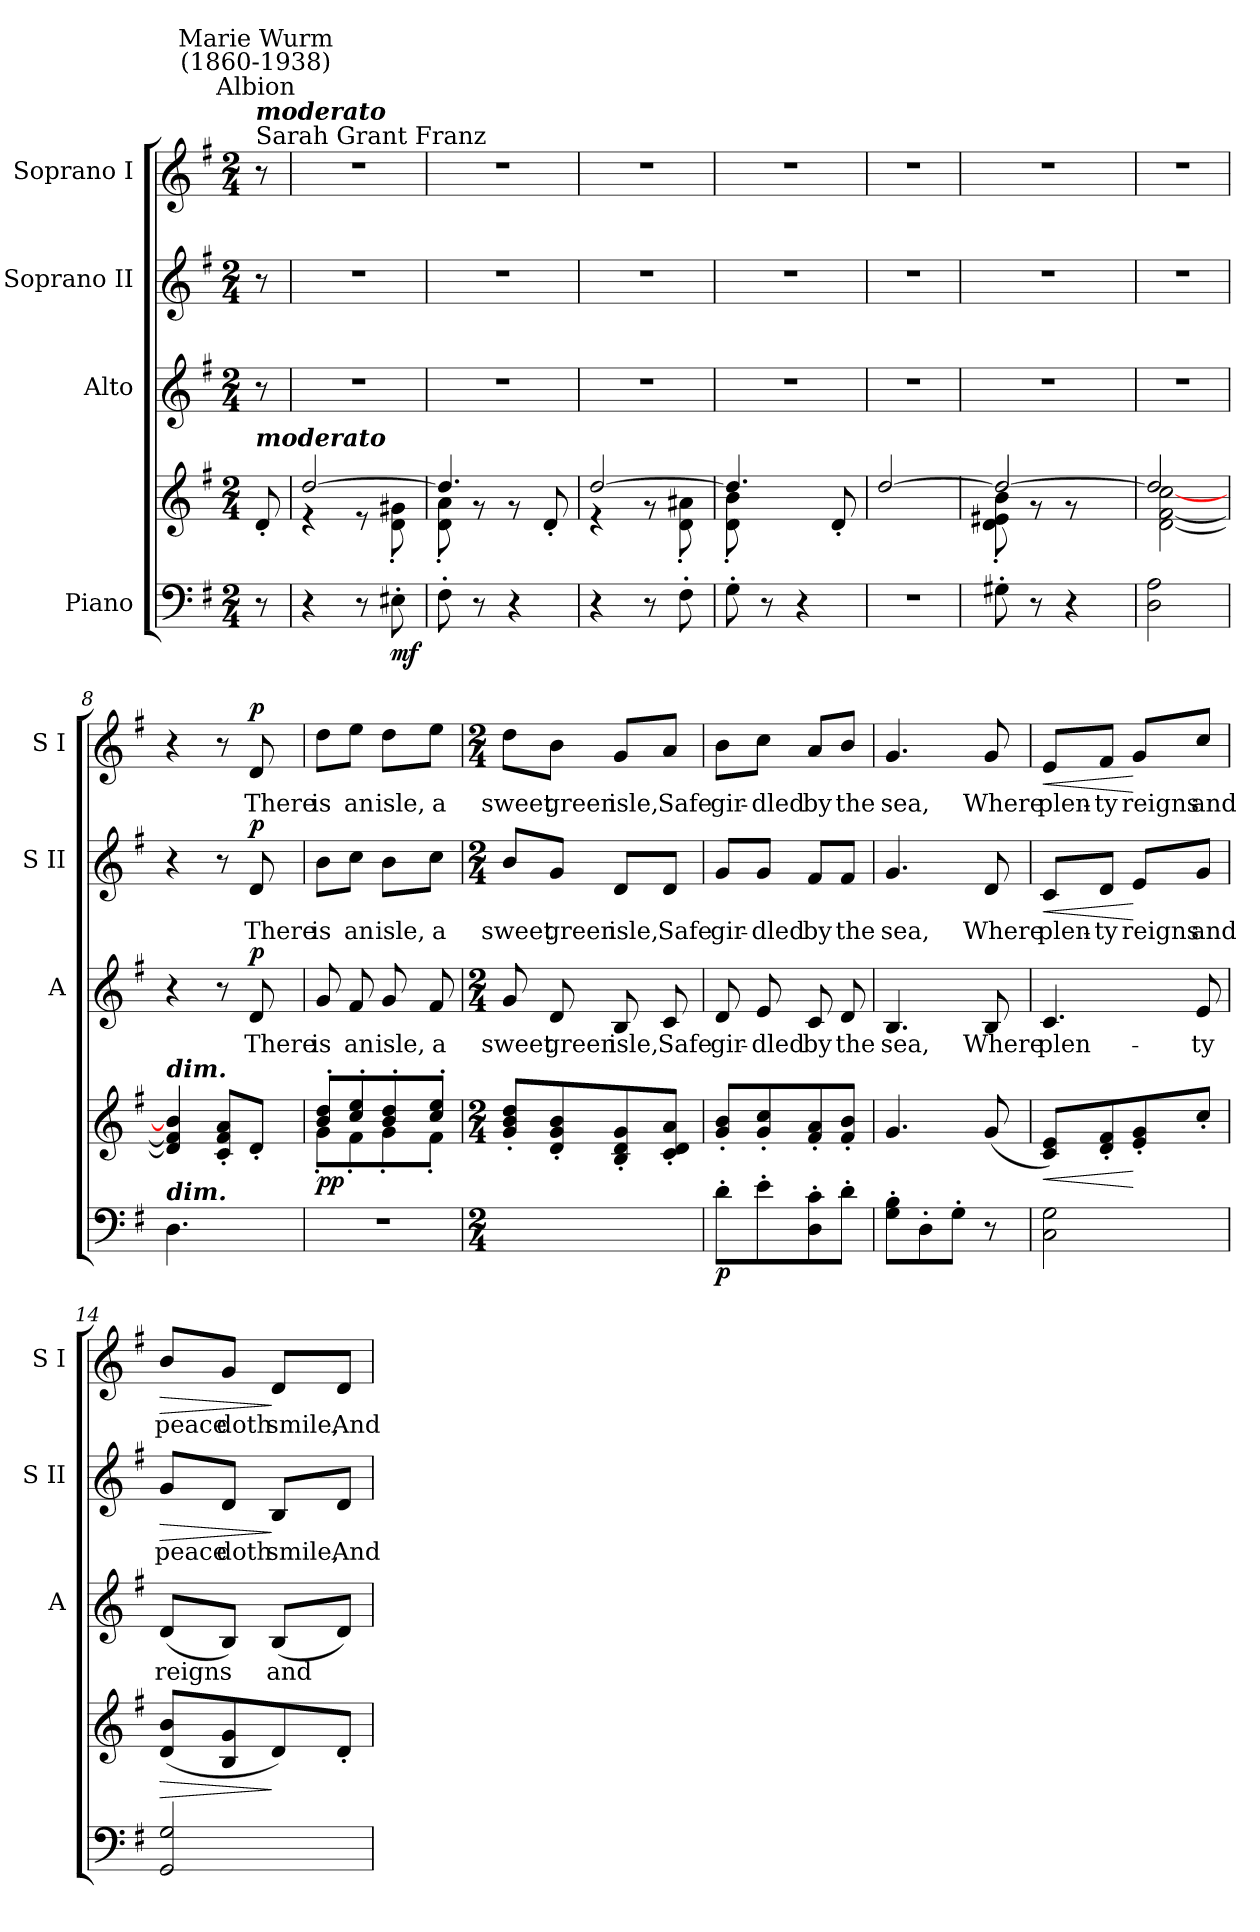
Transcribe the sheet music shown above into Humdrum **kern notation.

**kern	**kern	**dynam	**kern	**text	**dynam	**kern	**text	**dynam	**kern	**text	**dynam
*part4	*part4	*part4	*part3	*part3	*part3	*part2	*part2	*part2	*part1	*part1	*part1
*staff5	*staff4	*staff4/5	*staff3	*staff3	*staff3	*staff2	*staff2	*staff2	*staff1	*staff1	*staff1
*I"Piano	*	*	*I"Alto	*	*	*I"Soprano II	*	*	*I"Soprano I	*	*
*	*	*	*I'A	*	*	*I'S II	*	*	*I'S I	*	*
*clefF4	*clefG2	*	*clefG2	*	*	*clefG2	*	*	*clefG2	*	*
*k[f#]	*k[f#]	*	*k[f#]	*	*	*k[f#]	*	*	*k[f#]	*	*
*G:	*G:	*	*G:	*	*	*G:	*	*	*G:	*	*
*M2/4	*M2/4	*	*M2/4	*	*	*M2/4	*	*	*M2/4	*	*
=	=	=	=	=	=	=	=	=	=	=	=
*	*^	*	*	*	*	*	*	*	*	*	*
!	!	!	!	!	!	!	!	!	!	!LO:TX:a:t=Sarah Grant Franz	!	!
!	!	!	!	!	!	!	!	!	!	!LO:TX:a:Bi:t=moderato	!	!
!	!	!	!	!	!	!	!	!	!	!LO:TX:a:cj:t=Albion	!	!
!	!	!	!	!	!	!	!	!	!	!LO:TX:a:cj:t=Marie Wurm\n(1860-1938)	!	!
!	!LO:TX:a:Bi:t=moderato	!	!	!	!	!	!	!	!	!	!	!
8r	8d'/	8ryy	.	8r	.	.	8r	.	.	8r	.	.
=1	=1	=1	=1	=1	=1	=1	=1	=1	=1	=1	=1	=1
!	!	!	!	!LO:N:vis=1	!	!	!LO:N:vis=1	!	!	!LO:N:vis=1	!	!
4r	[2dd/	4r	.	2r	.	.	2r	.	.	2r	.	.
8r	.	8r	.	.	.	.	.	.	.	.	.	.
!	!	!	!LO:DY:b=2	!	!	!	!	!	!	!	!	!
8E#X'	.	8d\' 8g#X\'	mf	.	.	.	.	.	.	.	.	.
=2	=2	=2	=2	=2	=2	=2	=2	=2	=2	=2	=2	=2
!	!	!	!	!LO:N:vis=1	!	!	!LO:N:vis=1	!	!	!LO:N:vis=1	!	!
8F#'	4.dd/]	8d\' 8a\'	.	2r	.	.	2r	.	.	2r	.	.
8r	.	8r	.	.	.	.	.	.	.	.	.	.
4r	.	8r	.	.	.	.	.	.	.	.	.	.
.	8d'/	8ryy	.	.	.	.	.	.	.	.	.	.
=3	=3	=3	=3	=3	=3	=3	=3	=3	=3	=3	=3	=3
!	!	!	!	!LO:N:vis=1	!	!	!LO:N:vis=1	!	!	!LO:N:vis=1	!	!
4r	[2dd/	4r	.	2r	.	.	2r	.	.	2r	.	.
8r	.	8r	.	.	.	.	.	.	.	.	.	.
8F#'	.	8d\' 8a#X\'	.	.	.	.	.	.	.	.	.	.
=4	=4	=4	=4	=4	=4	=4	=4	=4	=4	=4	=4	=4
!	!	!	!	!LO:N:vis=1	!	!	!LO:N:vis=1	!	!	!LO:N:vis=1	!	!
8G'	4.dd/]	8d\' 8b\'	.	2r	.	.	2r	.	.	2r	.	.
8r	.	4.ryy	.	.	.	.	.	.	.	.	.	.
4r	.	.	.	.	.	.	.	.	.	.	.	.
.	8d'/	.	.	.	.	.	.	.	.	.	.	.
=5	=5	=5	=5	=5	=5	=5	=5	=5	=5	=5	=5	=5
!LO:N:vis=1	!	!LO:N:vis=1	!	!LO:N:vis=1	!	!	!LO:N:vis=1	!	!	!LO:N:vis=1	!	!
2r	[2dd/	2ryy	.	2r	.	.	2r	.	.	2r	.	.
=6	=6	=6	=6	=6	=6	=6	=6	=6	=6	=6	=6	=6
!	!	!	!	!LO:N:vis=1	!	!	!LO:N:vis=1	!	!	!LO:N:vis=1	!	!
8G#X'	2dd/_	8d\' 8e#X\' 8b\'	.	2r	.	.	2r	.	.	2r	.	.
8r	.	8r	.	.	.	.	.	.	.	.	.	.
4r	.	8r	.	.	.	.	.	.	.	.	.	.
.	.	8ryy	.	.	.	.	.	.	.	.	.	.
=7	=7	=7	=7	=7	=7	=7	=7	=7	=7	=7	=7	=7
!	!	!	!	!LO:N:vis=1	!	!	!LO:N:vis=1	!	!	!LO:N:vis=1	!	!
2D 2A	2dd/]	[2d\ [2f#\ [2cc\	.	2r	.	.	2r	.	.	2r	.	.
=8	=8	=8	=8	=8	=8	=8	=8	=8	=8	=8	=8	=8
!	!LO:TX:a:Bi:t=dim.	!	!	!	!	!	!	!	!	!	!	!
!LO:TX:a:Bi:t=dim.	!	!	!	!	!	!	!	!	!	!	!	!
4.D	4ryy	4d/] 4f#/] 4b/]	.	4r	.	.	4r	.	.	4r	.	.
.	8c/' 8f#/' 8a/'L	4ryy	.	8r	.	.	8r	.	.	8r	.	.
!	!	!	!	!	!LO:LY:b	!LO:DY:b	!	!LO:LY:b	!LO:DY:b	!	!LO:LY:b	!LO:DY:b
8ryy	8d'/J	.	.	8d	There	p	8d	There	p	8d	There	p
=9	=9	=9	=9	=9	=9	=9	=9	=9	=9	=9	=9	=9
!LO:N:vis=1	!	!	!LO:DY:b	!	!LO:LY:b	!	!	!LO:LY:b	!	!	!LO:LY:b	!
!	!	!	!LO:DY:n=1:b	!	!	!	!	!	!	!	!	!
2r	8b/' 8dd/'L	8g'\L	p p	8g	is	.	8b\L	is	.	8dd\L	is	.
!	!	!	!	!	!LO:LY:b	!	!	!LO:LY:b	!	!	!LO:LY:b	!
.	8cc/' 8ee/'	8f#'\	.	8f#	an	.	8cc\J	an	.	8ee\J	an	.
!	!	!	!	!	!LO:LY:b	!	!	!LO:LY:b	!	!	!LO:LY:b	!
.	8b/' 8dd/'	8g'\	.	8g	isle,	.	8b\L	isle,	.	8dd\L	isle,	.
!	!	!	!	!	!LO:LY:b	!	!	!LO:LY:b	!	!	!LO:LY:b	!
.	8cc/' 8ee/'J	8f#'\J	.	8f#	a	.	8cc\J	a	.	8ee\J	a	.
*	*v	*v	*	*	*	*	*	*	*	*	*	*
!!LO:LB:g=z
=10	=10	=10	=10	=10	=10	=10	=10	=10	=10	=10	=10
*M2/4	*M2/4	*	*M2/4	*	*	*M2/4	*	*	*M2/4	*	*
*	*^	*	*	*	*	*	*	*	*	*	*
!	!	!	!	!	!LO:LY:b	!	!	!LO:LY:b	!	!	!LO:LY:b	!
*	*v	*v	*	*	*	*	*	*	*	*	*	*
2ryy	8g' 8b' 8dd'L	.	8g	sweet	.	8b/L	sweet	.	8dd\L	sweet	.
!	!	!	!	!LO:LY:b	!	!	!LO:LY:b	!	!	!LO:LY:b	!
.	8d/' 8g/' 8b/'	.	8d/	green	.	8g/J	green	.	8b\J	green	.
!	!	!	!	!LO:LY:b	!	!	!LO:LY:b	!	!	!LO:LY:b	!
.	8B' 8d' 8g'	.	8B	isle,	.	8d/L	isle,	.	8g/L	isle,	.
!	!	!	!	!LO:LY:b	!	!	!LO:LY:b	!	!	!LO:LY:b	!
.	8c' 8d' 8a'J	.	8c	Safe	.	8d/J	Safe	.	8a/J	Safe	.
=11	=11	=11	=11	=11	=11	=11	=11	=11	=11	=11	=11
!	!	!LO:DY:b=2	!	!LO:LY:b	!	!	!LO:LY:b	!	!	!LO:LY:b	!
8d'L	8g' 8b'L	p	8d	gir-	.	8g/L	gir-	.	8b\L	gir-	.
!	!	!	!	!LO:LY:b	!	!	!LO:LY:b	!	!	!LO:LY:b	!
8e'	8g' 8cc'	.	8e	-dled	.	8g/J	-dled	.	8cc\J	-dled	.
!	!	!	!	!LO:LY:b	!	!	!LO:LY:b	!	!	!LO:LY:b	!
8D' 8c'	8f#' 8a'	.	8c	by	.	8f#/L	by	.	8a/L	by	.
!	!	!	!	!LO:LY:b	!	!	!LO:LY:b	!	!	!LO:LY:b	!
8d'J	8f#/' 8b/'J	.	8d/	the	.	8f#/J	the	.	8b/J	the	.
=12	=12	=12	=12	=12	=12	=12	=12	=12	=12	=12	=12
!	!	!	!	!LO:LY:b	!	!	!LO:LY:b	!	!	!LO:LY:b	!
8G' 8B'L	4.g	.	4.B	sea,	.	4.g	sea,	.	4.g	sea,	.
8D'	.	.	.	.	.	.	.	.	.	.	.
8G'J	.	.	.	.	.	.	.	.	.	.	.
!	!	!	!	!LO:LY:b	!	!	!LO:LY:b	!	!	!LO:LY:b	!
8r	(<8g	.	8B	Where	.	8d	Where	.	8g	Where	.
=13	=13	=13	=13	=13	=13	=13	=13	=13	=13	=13	=13
!	!	!LO:HP:b	!	!LO:LY:b	!	!	!LO:LY:b	!LO:HP:b	!	!LO:LY:b	!LO:HP:b
2C 2G	8c 8eL)	<	4.c	plen-	.	8c/L	plen-	<	8e/L	plen-	<
!	!	!	!	!	!	!	!LO:LY:b	!	!	!LO:LY:b	!
.	8d' 8f#'	.	.	.	.	8d/J	-ty	.	8f#/J	-ty	.
!	!	!	!	!	!	!	!LO:LY:b	!	!	!LO:LY:b	!
.	8e' 8g'	[	.	.	.	8e/L	reigns	[	8g/L	reigns	[
!	!	!	!	!LO:LY:b	!	!	!LO:LY:b	!	!	!LO:LY:b	!
.	8cc'J	.	8e	-ty	.	8g/J	and	.	8cc/J	and	.
=14	=14	=14	=14	=14	=14	=14	=14	=14	=14	=14	=14
!	!	!LO:HP:b	!	!LO:LY:b	!	!	!LO:LY:b	!LO:HP:b	!	!LO:LY:b	!LO:HP:b
2GG 2G	(<8d/ 8b/L	>	(<8dL	reigns	.	8g/L	peace	>	8b/L	peace	>
!	!	!	!	!	!	!	!LO:LY:b	!	!	!LO:LY:b	!
.	8B 8g	.	8BJ)	.	.	8d/J	doth	.	8g/J	doth	.
!	!	!	!	!LO:LY:b	!	!	!LO:LY:b	!	!	!LO:LY:b	!
.	8d)	]	(<8BL	and	.	8B/L	smile,	]	8d/L	smile,	]
!	!	!	!	!	!	!	!LO:LY:b	!	!	!LO:LY:b	!
.	8d'J	.	8dJ)	.	.	8d/J	And	.	8d/J	And	.
=	=	=	=	=	=	=	=	=	=	=	=
*-	*-	*-	*-	*-	*-	*-	*-	*-	*-	*-	*-
